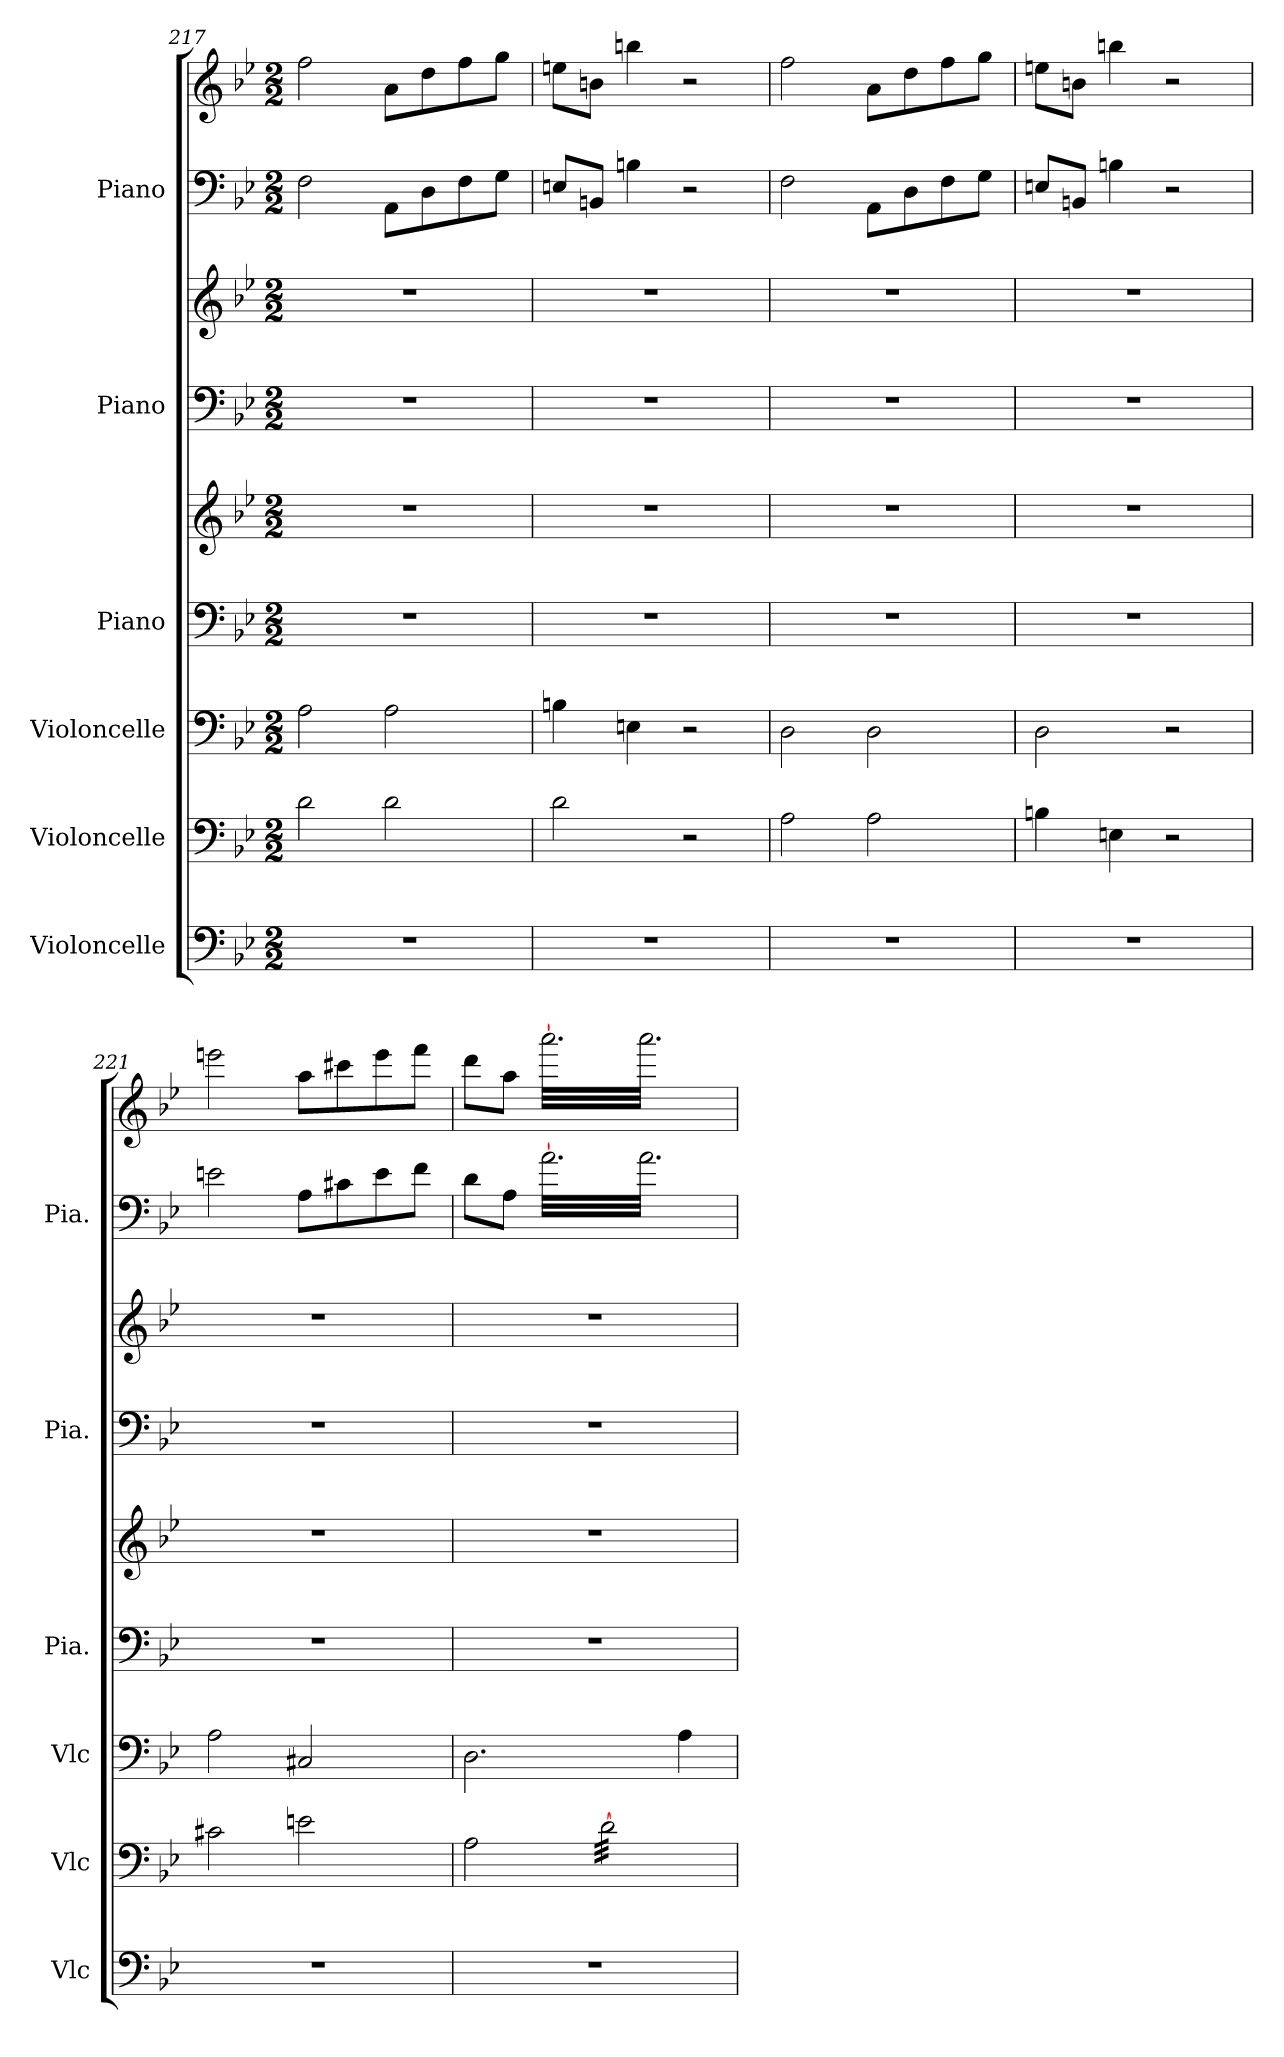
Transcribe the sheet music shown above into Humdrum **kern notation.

**kern	**kern	**kern	**kern	**kern	**kern	**kern	**kern	**kern
*part6	*part5	*part4	*part3	*part3	*part2	*part2	*part1	*part1
*staff9	*staff8	*staff7	*staff6	*staff5	*staff4	*staff3	*staff2	*staff1
*I"Violoncelle	*I"Violoncelle	*I"Violoncelle	*I"Piano	*	*I"Piano	*	*I"Piano	*
*I'Vlc	*I'Vlc	*I'Vlc	*I'Pia.	*	*I'Pia.	*	*I'Pia.	*
*clefF4	*clefF4	*clefF4	*clefF4	*clefG2	*clefF4	*clefG2	*clefF4	*clefG2
*k[b-e-]	*k[b-e-]	*k[b-e-]	*k[b-e-]	*k[b-e-]	*k[b-e-]	*k[b-e-]	*k[b-e-]	*k[b-e-]
*M2/2	*M2/2	*M2/2	*M2/2	*M2/2	*M2/2	*M2/2	*M2/2	*M2/2
=217	=217	=217	=217	=217	=217	=217	=217	=217
1r	2d\	2A\	1r	1r	1r	1r	2F\	2ff\
.	2d\	2A\	.	.	.	.	8AA\L	8a\L
.	.	.	.	.	.	.	8D\	8dd\
.	.	.	.	.	.	.	8F\	8ff\
.	.	.	.	.	.	.	8G\J	8gg\J
!!LO:PB:g=z
=218	=218	=218	=218	=218	=218	=218	=218	=218
1r	2d\	4Bn\	1r	1r	1r	1r	8En/L	8een\L
.	.	.	.	.	.	.	8BBn/J	8bn\J
.	.	4En\	.	.	.	.	4Bn\	4bbn\
.	2r	2r	.	.	.	.	2r	2r
=219	=219	=219	=219	=219	=219	=219	=219	=219
1r	2A\	2D\	1r	1r	1r	1r	2F\	2ff\
.	2A\	2D\	.	.	.	.	8AA\L	8a\L
.	.	.	.	.	.	.	8D\	8dd\
.	.	.	.	.	.	.	8F\	8ff\
.	.	.	.	.	.	.	8G\J	8gg\J
=220	=220	=220	=220	=220	=220	=220	=220	=220
1r	4Bn\	2D\	1r	1r	1r	1r	8En/L	8een\L
.	.	.	.	.	.	.	8BBn/J	8bn\J
.	4En\	.	.	.	.	.	4Bn\	4bbn\
.	2r	2r	.	.	.	.	2r	2r
=221	=221	=221	=221	=221	=221	=221	=221	=221
1r	2c#X\	2A\	1r	1r	1r	1r	2en\	2eeen\
.	2en\	2C#X/	.	.	.	.	8A\L	8aa\L
.	.	.	.	.	.	.	8c#X\	8ccc#X\
.	.	.	.	.	.	.	8e\	8eee\
.	.	.	.	.	.	.	8f\J	8fff\J
=222	=222	=222	=222	=222	=222	=222	=222	=222
1r	2A\	2.D\	1r	1r	1r	1r	8d\L	8ddd\L
.	.	.	.	.	.	.	8A\J	8aa\J
*	*	*	*	*	*	*	*tremolo	*
*	*	*	*	*	*	*	*	*tremolo
.	.	.	.	.	.	.	[32a\LLL	[32aaa\LLL
.	.	.	.	.	.	.	32a\	32aaa\
.	.	.	.	.	.	.	32a\	32aaa\
.	.	.	.	.	.	.	32a\	32aaa\
.	.	.	.	.	.	.	32a\	32aaa\
.	.	.	.	.	.	.	32a\	32aaa\
.	.	.	.	.	.	.	32a\	32aaa\
.	.	.	.	.	.	.	32a\	32aaa\
*	*tremolo	*	*	*	*	*	*	*
.	[32d\LLL	.	.	.	.	.	32a\	32aaa\
.	32d\	.	.	.	.	.	32a\	32aaa\
.	32d\	.	.	.	.	.	32a\	32aaa\
.	32d\	.	.	.	.	.	32a\	32aaa\
.	32d\	.	.	.	.	.	32a\	32aaa\
.	32d\	.	.	.	.	.	32a\	32aaa\
.	32d\	.	.	.	.	.	32a\	32aaa\
.	32d\	.	.	.	.	.	32a\	32aaa\
.	32d\	4A\	.	.	.	.	32a\	32aaa\
.	32d\	.	.	.	.	.	32a\	32aaa\
.	32d\	.	.	.	.	.	32a\	32aaa\
.	32d\	.	.	.	.	.	32a\	32aaa\
.	32d\	.	.	.	.	.	32a\	32aaa\
.	32d\	.	.	.	.	.	32a\	32aaa\
.	32d\	.	.	.	.	.	32a\	32aaa\
.	32d\JJJ	.	.	.	.	.	32a\JJJ	32aaa\JJJ
*	*	*	*	*	*	*	*	*Xtremolo
*	*	*	*	*	*	*	*Xtremolo	*
*	*Xtremolo	*	*	*	*	*	*	*
=	=	=	=	=	=	=	=	=
*-	*-	*-	*-	*-	*-	*-	*-	*-
